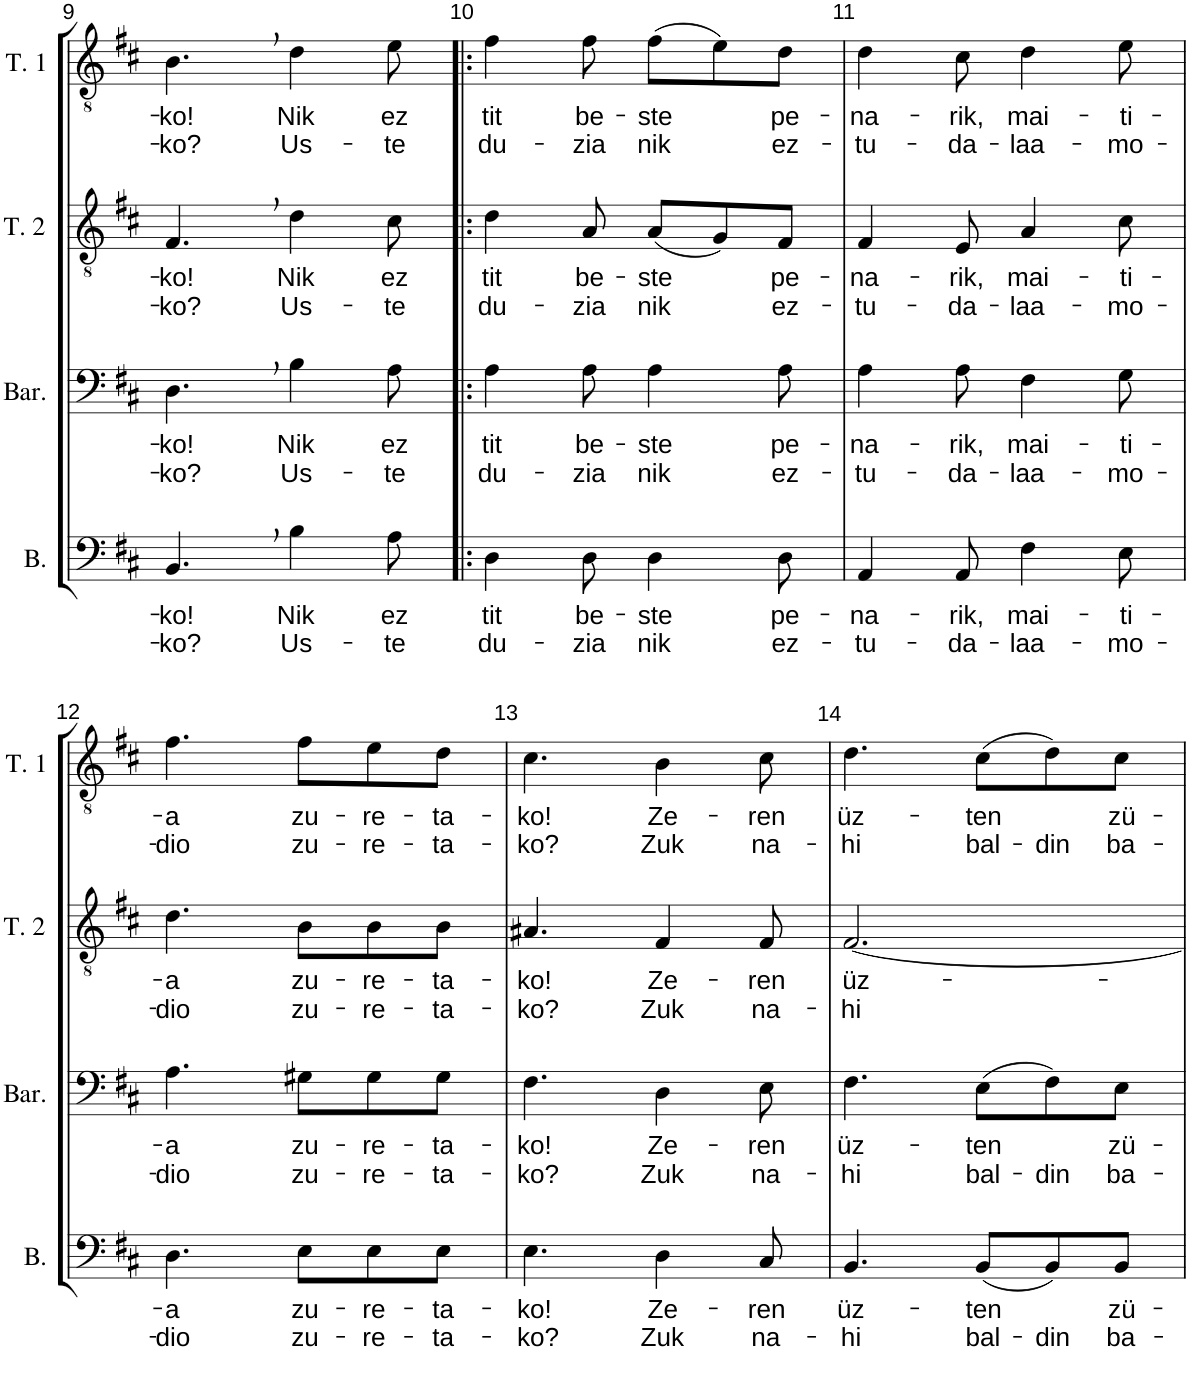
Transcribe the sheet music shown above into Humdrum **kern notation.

**kern	**text	**text	**kern	**text	**text	**kern	**text	**text	**kern	**text	**text
*part4	*part4	*part4	*part3	*part3	*part3	*part2	*part2	*part2	*part1	*part1	*part1
*staff4	*staff4	*staff4	*staff3	*staff3	*staff3	*staff2	*staff2	*staff2	*staff1	*staff1	*staff1
*I"Basse	*	*	*I"Baryton	*	*	*I"Ténor 2	*	*	*I"Ténor 1	*	*
*I'B.	*	*	*I'Bar.	*	*	*I'T. 2	*	*	*I'T. 1	*	*
!!LO:PB:g=z
*clefF4	*	*	*clefF4	*	*	*clefGv2	*	*	*clefGv2	*	*
*k[f#c#]	*	*	*k[f#c#]	*	*	*k[f#c#]	*	*	*k[f#c#]	*	*
*M6/8	*	*	*M6/8	*	*	*M6/8	*	*	*M6/8	*	*
=9	=9	=9	=9	=9	=9	=9	=9	=9	=9	=9	=9
!	!LO:LY:b	!LO:LY:b	!	!LO:LY:b	!LO:LY:b	!	!LO:LY:b	!LO:LY:b	!	!LO:LY:b	!LO:LY:b
4.BB,/	-ko!	-ko?	4.D,\	-ko!	-ko?	4.F#,/	-ko!	-ko?	4.B,\	-ko!	-ko?
!	!LO:LY:b	!LO:LY:b	!	!LO:LY:b	!LO:LY:b	!	!LO:LY:b	!LO:LY:b	!	!LO:LY:b	!LO:LY:b
4B\	Nik	Us-	4B\	Nik	Us-	4d\	Nik	Us-	4d\	Nik	Us-
!	!LO:LY:b	!LO:LY:b	!	!LO:LY:b	!LO:LY:b	!	!LO:LY:b	!LO:LY:b	!	!LO:LY:b	!LO:LY:b
8A\	ez	-te	8A\	ez	-te	8c#\	ez	-te	8e\	ez	-te
=10!|:	=10!|:	=10!|:	=10!|:	=10!|:	=10!|:	=10!|:	=10!|:	=10!|:	=10!|:	=10!|:	=10!|:
!	!LO:LY:b	!LO:LY:b	!	!LO:LY:b	!LO:LY:b	!	!LO:LY:b	!LO:LY:b	!	!LO:LY:b	!LO:LY:b
4D\	tit	du-	4A\	tit	du-	4d\	tit	du-	4f#\	tit	du-
!	!LO:LY:b	!LO:LY:b	!	!LO:LY:b	!LO:LY:b	!	!LO:LY:b	!LO:LY:b	!	!LO:LY:b	!LO:LY:b
8D\	be-	-zia	8A\	be-	-zia	8A/	be-	-zia	8f#\	be-	-zia
!	!LO:LY:b	!LO:LY:b	!	!LO:LY:b	!LO:LY:b	!	!LO:LY:b	!LO:LY:b	!	!LO:LY:b	!LO:LY:b
4D\	-ste	nik	4A\	-ste	nik	(8A/L	-ste	nik	(8f#\L	-ste	nik
.	.	.	.	.	.	8G/)	.	.	8e\)	.	.
!	!LO:LY:b	!LO:LY:b	!	!LO:LY:b	!LO:LY:b	!	!LO:LY:b	!LO:LY:b	!	!LO:LY:b	!LO:LY:b
8D\	pe-	ez-	8A\	pe-	ez-	8F#/J	pe-	ez-	8d\J	pe-	ez-
=11	=11	=11	=11	=11	=11	=11	=11	=11	=11	=11	=11
!	!LO:LY:b	!LO:LY:b	!	!LO:LY:b	!LO:LY:b	!	!LO:LY:b	!LO:LY:b	!	!LO:LY:b	!LO:LY:b
4AA/	-na-	-tu-	4A\	-na-	-tu-	4F#/	-na-	-tu-	4d\	-na-	-tu-
!	!LO:LY:b	!LO:LY:b	!	!LO:LY:b	!LO:LY:b	!	!LO:LY:b	!LO:LY:b	!	!LO:LY:b	!LO:LY:b
8AA/	-rik,	-da-	8A\	-rik,	-da-	8E/	-rik,	-da-	8c#\	-rik,	-da-
!	!LO:LY:b	!LO:LY:b	!	!LO:LY:b	!LO:LY:b	!	!LO:LY:b	!LO:LY:b	!	!LO:LY:b	!LO:LY:b
4F#\	mai-	-laa-	4F#\	mai-	-laa-	4A/	mai-	-laa-	4d\	mai-	-laa-
!	!LO:LY:b	!LO:LY:b	!	!LO:LY:b	!LO:LY:b	!	!LO:LY:b	!LO:LY:b	!	!LO:LY:b	!LO:LY:b
8E\	-ti-	-mo-	8G\	-ti-	-mo-	8c#\	-ti-	-mo-	8e\	-ti-	-mo-
!!LO:LB:g=z
=12	=12	=12	=12	=12	=12	=12	=12	=12	=12	=12	=12
!	!LO:LY:b	!LO:LY:b	!	!LO:LY:b	!LO:LY:b	!	!LO:LY:b	!LO:LY:b	!	!LO:LY:b	!LO:LY:b
4.D\	-a	-dio	4.A\	-a	-dio	4.d\	-a	-dio	4.f#\	-a	-dio
!	!LO:LY:b	!LO:LY:b	!	!LO:LY:b	!LO:LY:b	!	!LO:LY:b	!LO:LY:b	!	!LO:LY:b	!LO:LY:b
8E\L	zu-	zu-	8G#X\L	zu-	zu-	8B\L	zu-	zu-	8f#\L	zu-	zu-
!	!LO:LY:b	!LO:LY:b	!	!LO:LY:b	!LO:LY:b	!	!LO:LY:b	!LO:LY:b	!	!LO:LY:b	!LO:LY:b
8E\	-re-	-re-	8G#\	-re-	-re-	8B\	-re-	-re-	8e\	-re-	-re-
!	!LO:LY:b	!LO:LY:b	!	!LO:LY:b	!LO:LY:b	!	!LO:LY:b	!LO:LY:b	!	!LO:LY:b	!LO:LY:b
8E\J	-ta-	-ta-	8G#\J	-ta-	-ta-	8B\J	-ta-	-ta-	8d\J	-ta-	-ta-
=13	=13	=13	=13	=13	=13	=13	=13	=13	=13	=13	=13
!	!LO:LY:b	!LO:LY:b	!	!LO:LY:b	!LO:LY:b	!	!LO:LY:b	!LO:LY:b	!	!LO:LY:b	!LO:LY:b
4.E\	-ko!	-ko?	4.F#\	-ko!	-ko?	4.A#X/	-ko!	-ko?	4.c#\	-ko!	-ko?
!	!LO:LY:b	!LO:LY:b	!	!LO:LY:b	!LO:LY:b	!	!LO:LY:b	!LO:LY:b	!	!LO:LY:b	!LO:LY:b
4D\	Ze-	Zuk	4D\	Ze-	Zuk	4F#/	Ze-	Zuk	4B\	Ze-	Zuk
!	!LO:LY:b	!LO:LY:b	!	!LO:LY:b	!LO:LY:b	!	!LO:LY:b	!LO:LY:b	!	!LO:LY:b	!LO:LY:b
8C#/	-ren	na-	8E\	-ren	na-	8F#/	-ren	na-	8c#\	-ren	na-
=14	=14	=14	=14	=14	=14	=14	=14	=14	=14	=14	=14
!	!LO:LY:b	!LO:LY:b	!	!LO:LY:b	!LO:LY:b	!	!LO:LY:b	!LO:LY:b	!	!LO:LY:b	!LO:LY:b
4.BB/	üz-	-hi	4.F#\	üz-	-hi	[2.F#/	üz-	-hi	4.d\	üz-	-hi
!	!LO:LY:b	!LO:LY:b	!	!LO:LY:b	!LO:LY:b	!	!	!	!	!LO:LY:b	!LO:LY:b
(8BB/L	-ten	bal-	(8E\L	-ten	bal-	.	.	.	(8c#\L	-ten	bal-
!	!	!LO:LY:b	!	!	!LO:LY:b	!	!	!	!	!	!LO:LY:b
8BB/)	.	-din	8F#\)	.	-din	.	.	.	8d\)	.	-din
!	!LO:LY:b	!LO:LY:b	!	!LO:LY:b	!LO:LY:b	!	!	!	!	!LO:LY:b	!LO:LY:b
8BB/J	zü-	ba-	8E\J	zü-	ba-	.	.	.	8c#\J	zü-	ba-
=	=	=	=	=	=	=	=	=	=	=	=
*-	*-	*-	*-	*-	*-	*-	*-	*-	*-	*-	*-
